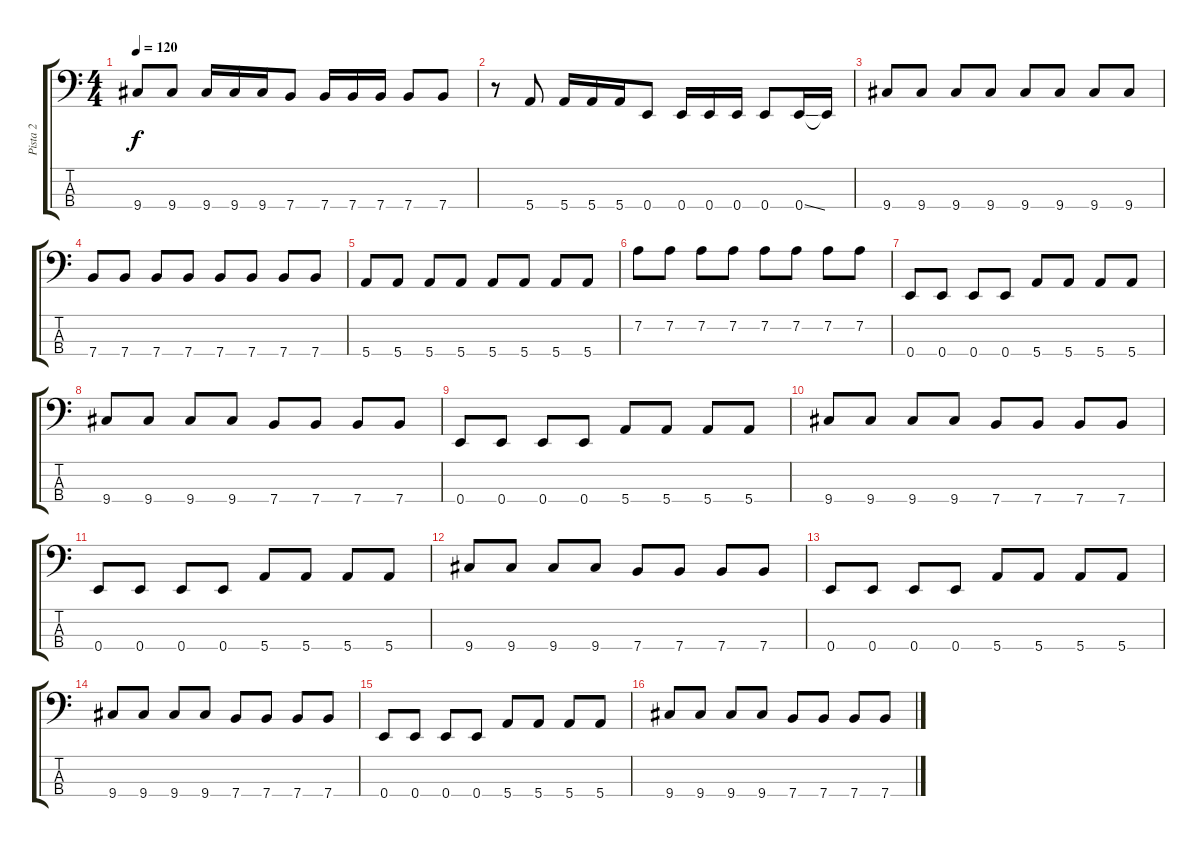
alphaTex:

\track ("Pista 2" "Pista 2") {instrument electricbasspick}
\staff {score tabs}
\tuning (G2 D2 A1 E1) {hide}
\ts (4 4)
\tempo 120
\clef f4
\ks c
9.4.8{dy f} 9.4.8 9.4.16 9.4.16 9.4.16 7.4.8 7.4.16 7.4.16 7.4.16 7.4.8 7.4.8 |
r.8 5.4.8 5.4.16 5.4.16 5.4.16 0.4.8 0.4.16 0.4.16 0.4.16 0.4.8 0.4{ss}.16 0.4{t}.16 |
9.4.8 9.4.8 9.4.8 9.4.8 9.4.8 9.4.8 9.4.8 9.4.8 |
7.4.8 7.4.8 7.4.8 7.4.8 7.4.8 7.4.8 7.4.8 7.4.8 |
5.4.8 5.4.8 5.4.8 5.4.8 5.4.8 5.4.8 5.4.8 5.4.8 |
7.2.8 7.2.8 7.2.8 7.2.8 7.2.8 7.2.8 7.2.8 7.2.8 |
0.4.8 0.4.8 0.4.8 0.4.8 5.4.8 5.4.8 5.4.8 5.4.8 |
9.4.8 9.4.8 9.4.8 9.4.8 7.4.8 7.4.8 7.4.8 7.4.8 |
0.4.8 0.4.8 0.4.8 0.4.8 5.4.8 5.4.8 5.4.8 5.4.8 |
9.4.8 9.4.8 9.4.8 9.4.8 7.4.8 7.4.8 7.4.8 7.4.8 |
0.4.8 0.4.8 0.4.8 0.4.8 5.4.8 5.4.8 5.4.8 5.4.8 |
9.4.8 9.4.8 9.4.8 9.4.8 7.4.8 7.4.8 7.4.8 7.4.8 |
0.4.8 0.4.8 0.4.8 0.4.8 5.4.8 5.4.8 5.4.8 5.4.8 |
9.4.8 9.4.8 9.4.8 9.4.8 7.4.8 7.4.8 7.4.8 7.4.8 |
0.4.8 0.4.8 0.4.8 0.4.8 5.4.8 5.4.8 5.4.8 5.4.8 |
9.4.8 9.4.8 9.4.8 9.4.8 7.4.8 7.4.8 7.4.8 7.4.8
